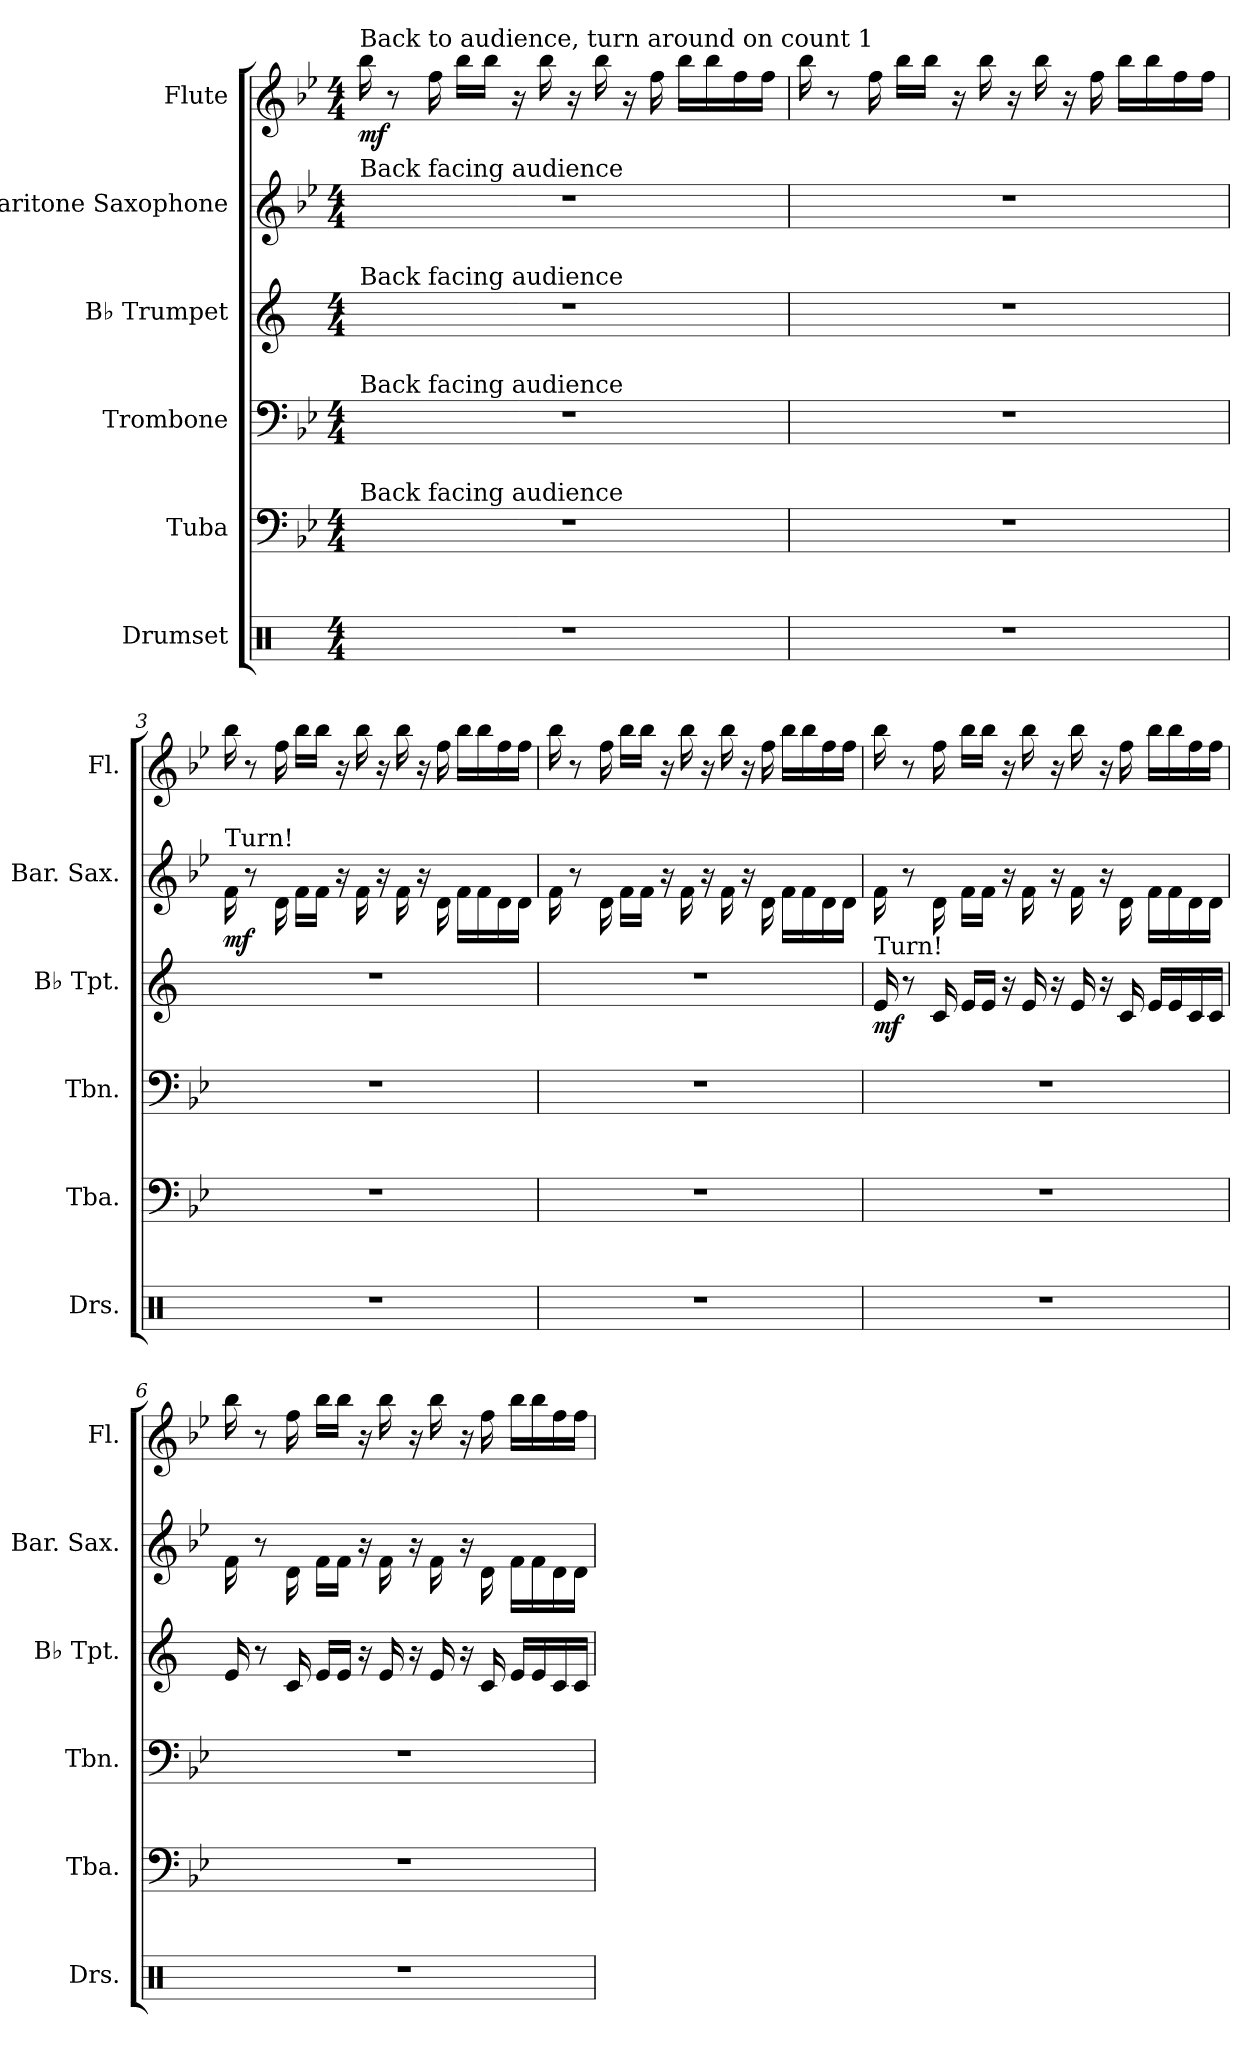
**kern	**kern	**kern	**kern	**dynam	**kern	**dynam	**kern	**dynam
*part6	*part5	*part4	*part3	*part3	*part2	*part2	*part1	*part1
*staff6	*staff5	*staff4	*staff3	*staff3	*staff2	*staff2	*staff1	*staff1
*I"Drumset	*I"Tuba	*I"Trombone	*I"B♭ Trumpet	*	*I"Baritone Saxophone	*	*I"Flute	*
*I'Drs.	*I'Tba.	*I'Tbn.	*I'B♭ Tpt.	*	*I'Bar. Sax.	*	*I'Fl.	*
*clefX	*clefF4	*clefF4	*clefG2	*	*clefG2	*	*clefG2	*
*	*	*	*ITrd1c2	*	*ITrd12c21	*	*ITrd14c24	*
*k[]	*k[b-e-]	*k[b-e-]	*k[b-e-]	*	*k[b-e-]	*	*k[b-e-]	*
*M4/4	*M4/4	*M4/4	*M4/4	*	*M4/4	*	*M4/4	*
*MM100	*MM100	*MM100	*MM100	*	*MM100	*	*MM100	*
=1	=1	=1	=1	=1	=1	=1	=1	=1
!	!	!	!	!	!	!	!LO:TX:a:t=Back to audience, turn around on count 1	!
!	!	!	!	!	!LO:TX:a:t=Back facing audience	!	!	!
!	!	!	!LO:TX:a:t=Back facing audience	!	!	!	!	!
!	!	!LO:TX:a:t=Back facing audience	!	!	!	!	!	!
!	!LO:TX:a:t=Back facing audience	!	!	!	!	!	!	!
!	!	!	!	!	!	!	!	!LO:DY:b
1r	1r	1r	1r	.	1r	.	16B-\	mf
.	.	.	.	.	.	.	8r	.
.	.	.	.	.	.	.	16F\	.
.	.	.	.	.	.	.	16B-\LL	.
.	.	.	.	.	.	.	16B-\JJ	.
.	.	.	.	.	.	.	16r	.
.	.	.	.	.	.	.	16B-\	.
.	.	.	.	.	.	.	16r	.
.	.	.	.	.	.	.	16B-\	.
.	.	.	.	.	.	.	16r	.
.	.	.	.	.	.	.	16F\	.
.	.	.	.	.	.	.	16B-\LL	.
.	.	.	.	.	.	.	16B-\	.
.	.	.	.	.	.	.	16F\	.
.	.	.	.	.	.	.	16F\JJ	.
=2	=2	=2	=2	=2	=2	=2	=2	=2
1r	1r	1r	1r	.	1r	.	16B-\	.
.	.	.	.	.	.	.	8r	.
.	.	.	.	.	.	.	16F\	.
.	.	.	.	.	.	.	16B-\LL	.
.	.	.	.	.	.	.	16B-\JJ	.
.	.	.	.	.	.	.	16r	.
.	.	.	.	.	.	.	16B-\	.
.	.	.	.	.	.	.	16r	.
.	.	.	.	.	.	.	16B-\	.
.	.	.	.	.	.	.	16r	.
.	.	.	.	.	.	.	16F\	.
.	.	.	.	.	.	.	16B-\LL	.
.	.	.	.	.	.	.	16B-\	.
.	.	.	.	.	.	.	16F\	.
.	.	.	.	.	.	.	16F\JJ	.
!!LO:PB:g=z
=3	=3	=3	=3	=3	=3	=3	=3	=3
!	!	!	!	!	!LO:TX:a:t=Turn!	!	!	!
!	!	!	!	!	!	!LO:DY:b	!	!
1r	1r	1r	1r	.	16F\	mf	16B-\	.
.	.	.	.	.	8r	.	8r	.
.	.	.	.	.	16D\	.	16F\	.
.	.	.	.	.	16F\LL	.	16B-\LL	.
.	.	.	.	.	16F\JJ	.	16B-\JJ	.
.	.	.	.	.	16r	.	16r	.
.	.	.	.	.	16F\	.	16B-\	.
.	.	.	.	.	16r	.	16r	.
.	.	.	.	.	16F\	.	16B-\	.
.	.	.	.	.	16r	.	16r	.
.	.	.	.	.	16D\	.	16F\	.
.	.	.	.	.	16F\LL	.	16B-\LL	.
.	.	.	.	.	16F\	.	16B-\	.
.	.	.	.	.	16D\	.	16F\	.
.	.	.	.	.	16D\JJ	.	16F\JJ	.
=4	=4	=4	=4	=4	=4	=4	=4	=4
1r	1r	1r	1r	.	16F\	.	16B-\	.
.	.	.	.	.	8r	.	8r	.
.	.	.	.	.	16D\	.	16F\	.
.	.	.	.	.	16F\LL	.	16B-\LL	.
.	.	.	.	.	16F\JJ	.	16B-\JJ	.
.	.	.	.	.	16r	.	16r	.
.	.	.	.	.	16F\	.	16B-\	.
.	.	.	.	.	16r	.	16r	.
.	.	.	.	.	16F\	.	16B-\	.
.	.	.	.	.	16r	.	16r	.
.	.	.	.	.	16D\	.	16F\	.
.	.	.	.	.	16F\LL	.	16B-\LL	.
.	.	.	.	.	16F\	.	16B-\	.
.	.	.	.	.	16D\	.	16F\	.
.	.	.	.	.	16D\JJ	.	16F\JJ	.
!!LO:LB:g=z
=5	=5	=5	=5	=5	=5	=5	=5	=5
!	!	!	!LO:TX:a:t=Turn!	!	!	!	!	!
!	!	!	!	!LO:DY:b	!	!	!	!
1r	1r	1r	16d/	mf	16F\	.	16B-\	.
.	.	.	8r	.	8r	.	8r	.
.	.	.	16B-/	.	16D\	.	16F\	.
.	.	.	16d/LL	.	16F\LL	.	16B-\LL	.
.	.	.	16d/JJ	.	16F\JJ	.	16B-\JJ	.
.	.	.	16r	.	16r	.	16r	.
.	.	.	16d/	.	16F\	.	16B-\	.
.	.	.	16r	.	16r	.	16r	.
.	.	.	16d/	.	16F\	.	16B-\	.
.	.	.	16r	.	16r	.	16r	.
.	.	.	16B-/	.	16D\	.	16F\	.
.	.	.	16d/LL	.	16F\LL	.	16B-\LL	.
.	.	.	16d/	.	16F\	.	16B-\	.
.	.	.	16B-/	.	16D\	.	16F\	.
.	.	.	16B-/JJ	.	16D\JJ	.	16F\JJ	.
=6	=6	=6	=6	=6	=6	=6	=6	=6
1r	1r	1r	16d/	.	16F\	.	16B-\	.
.	.	.	8r	.	8r	.	8r	.
.	.	.	16B-/	.	16D\	.	16F\	.
.	.	.	16d/LL	.	16F\LL	.	16B-\LL	.
.	.	.	16d/JJ	.	16F\JJ	.	16B-\JJ	.
.	.	.	16r	.	16r	.	16r	.
.	.	.	16d/	.	16F\	.	16B-\	.
.	.	.	16r	.	16r	.	16r	.
.	.	.	16d/	.	16F\	.	16B-\	.
.	.	.	16r	.	16r	.	16r	.
.	.	.	16B-/	.	16D\	.	16F\	.
.	.	.	16d/LL	.	16F\LL	.	16B-\LL	.
.	.	.	16d/	.	16F\	.	16B-\	.
.	.	.	16B-/	.	16D\	.	16F\	.
.	.	.	16B-/JJ	.	16D\JJ	.	16F\JJ	.
=	=	=	=	=	=	=	=	=
*-	*-	*-	*-	*-	*-	*-	*-	*-
